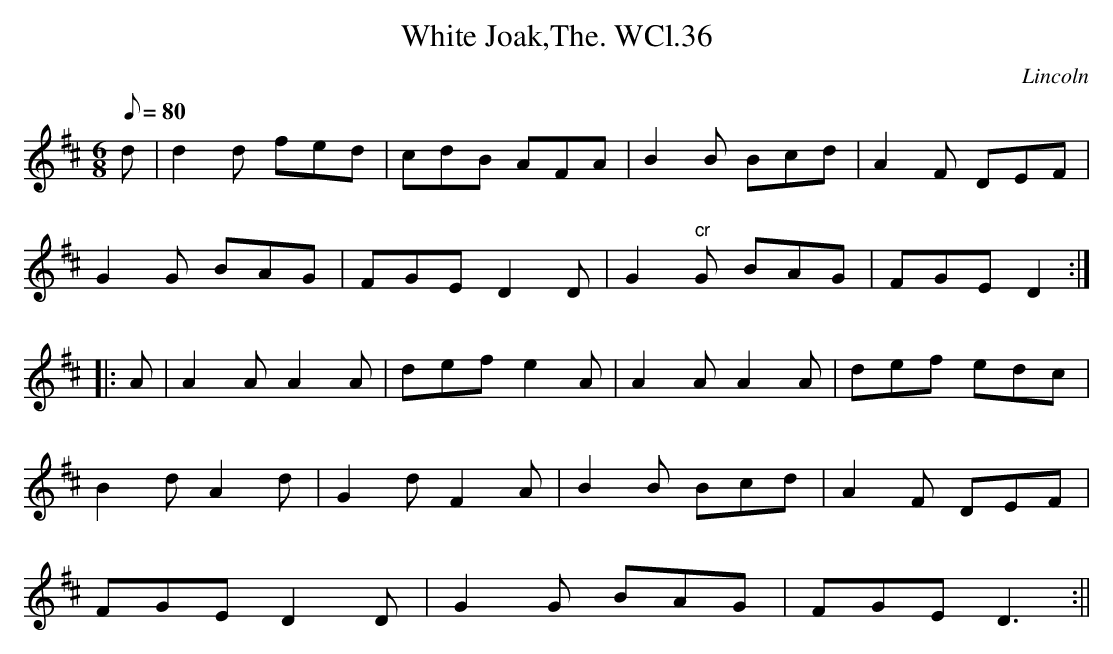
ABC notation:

X:1
T:White Joak,The. WCl.36
M:6/8
L:1/8
Q:80
O:Lincoln
K:D
d|d2d fed|cdB AFA|B2B Bcd|A2F DEF|!
G2G BAG|FGE D2D|G2"cr"G BAG|FGE D2::!
A|A2A A2A|def e2A|A2A A2A|def edc|!
B2d A2d|G2d F2A|B2B Bcd|A2F DEF|!
FGE D2D|G2G BAG|FGE D3:||
